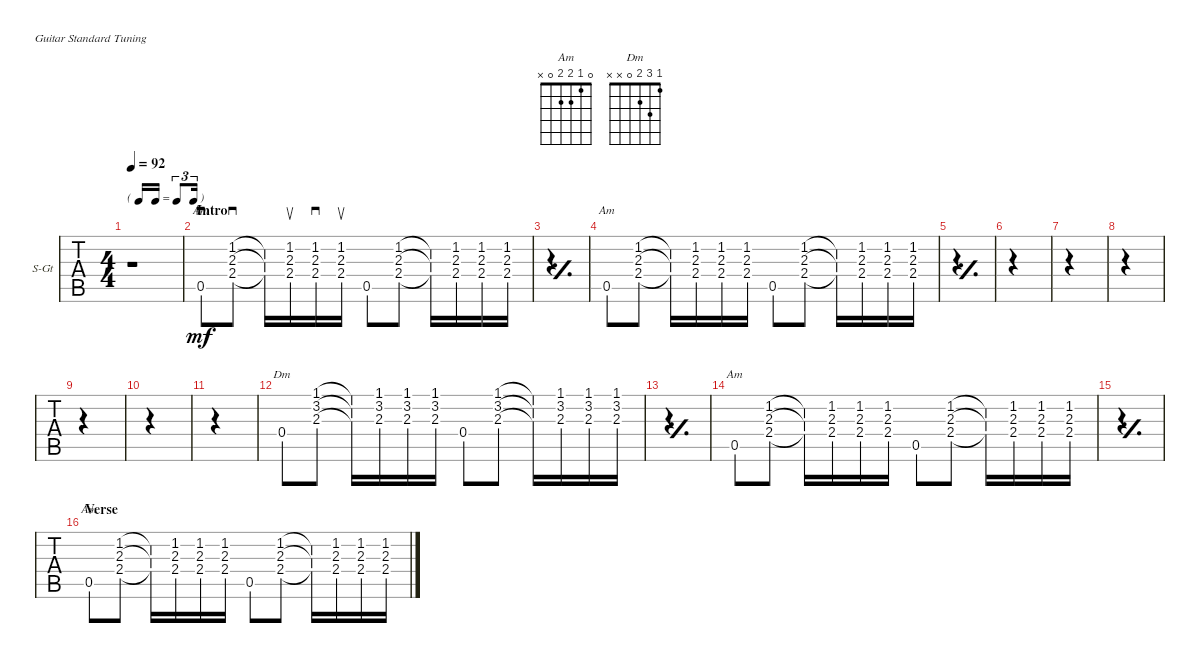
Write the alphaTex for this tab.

\defaultSystemsLayout 4
\bracketExtendMode nobrackets
\firstSystemTrackNameOrientation horizontal
\otherSystemsTrackNameOrientation horizontal
\track ("Steel Guitar" "S-Gt") {instrument acousticguitarsteel}
\staff {tabs}
\tuning (E4 B3 G3 D3 A2 E2)
\chord ("Am" 0 1 2 2 0 x) {showfingering false}
\chord ("Dm" 1 3 2 0 x x) {showfingering false}
\ts (4 4)
\tf triplet16th
\tempo 92
\clef g2
\ks c
r.1{dy mf instrument acousticguitarsteel} |
\section ("" "Intro")
0.5.8{sd ch "Am"} (2.4 2.3 1.2).8{sd} (2.4{t} 2.3{t} 1.2{t}).16 (2.4 2.3 1.2).16{su} (2.4 2.3 1.2).16{sd} (2.4 2.3 1.2).16{su} 0.5.8 (2.4 2.3 1.2).8 (2.4{t} 2.3{t} 1.2{t}).16 (2.4 2.3 1.2).16 (2.4 2.3 1.2).16 (2.4 2.3 1.2).16 |
\simile simple
|
\simile none
0.5.8{ch "Am"} (2.4 2.3 1.2).8 (2.4{t} 2.3{t} 1.2{t}).16 (2.4 2.3 1.2).16 (2.4 2.3 1.2).16 (2.4 2.3 1.2).16 0.5.8 (2.4 2.3 1.2).8 (2.4{t} 2.3{t} 1.2{t}).16 (2.4 2.3 1.2).16 (2.4 2.3 1.2).16 (2.4 2.3 1.2).16 |
\simile simple
|
|
|
|
|
|
|
\simile none
0.4.8{ch "Dm"} (2.3 3.2 1.1).8 (1.1{t} 3.2{t} 2.3{t}).16 (2.3 3.2 1.1).16 (2.3 3.2 1.1).16 (2.3 3.2 1.1).16 0.4.8 (2.3 3.2 1.1).8 (1.1{t} 3.2{t} 2.3{t}).16 (2.3 3.2 1.1).16 (2.3 3.2 1.1).16 (2.3 3.2 1.1).16 |
\simile simple
|
\simile none
0.5.8{ch "Am"} (2.4 2.3 1.2).8 (2.4{t} 2.3{t} 1.2{t}).16 (2.4 2.3 1.2).16 (2.4 2.3 1.2).16 (2.4 2.3 1.2).16 0.5.8 (2.4 2.3 1.2).8 (2.4{t} 2.3{t} 1.2{t}).16 (2.4 2.3 1.2).16 (2.4 2.3 1.2).16 (2.4 2.3 1.2).16 |
\simile simple
|
\section ("" "Verse")
\simile none
0.5.8{ch "Am"} (2.4 2.3 1.2).8 (2.4{t} 2.3{t} 1.2{t}).16 (2.4 2.3 1.2).16 (2.4 2.3 1.2).16 (2.4 2.3 1.2).16 0.5.8 (2.4 2.3 1.2).8 (2.4{t} 2.3{t} 1.2{t}).16 (2.4 2.3 1.2).16 (2.4 2.3 1.2).16 (2.4 2.3 1.2).16
